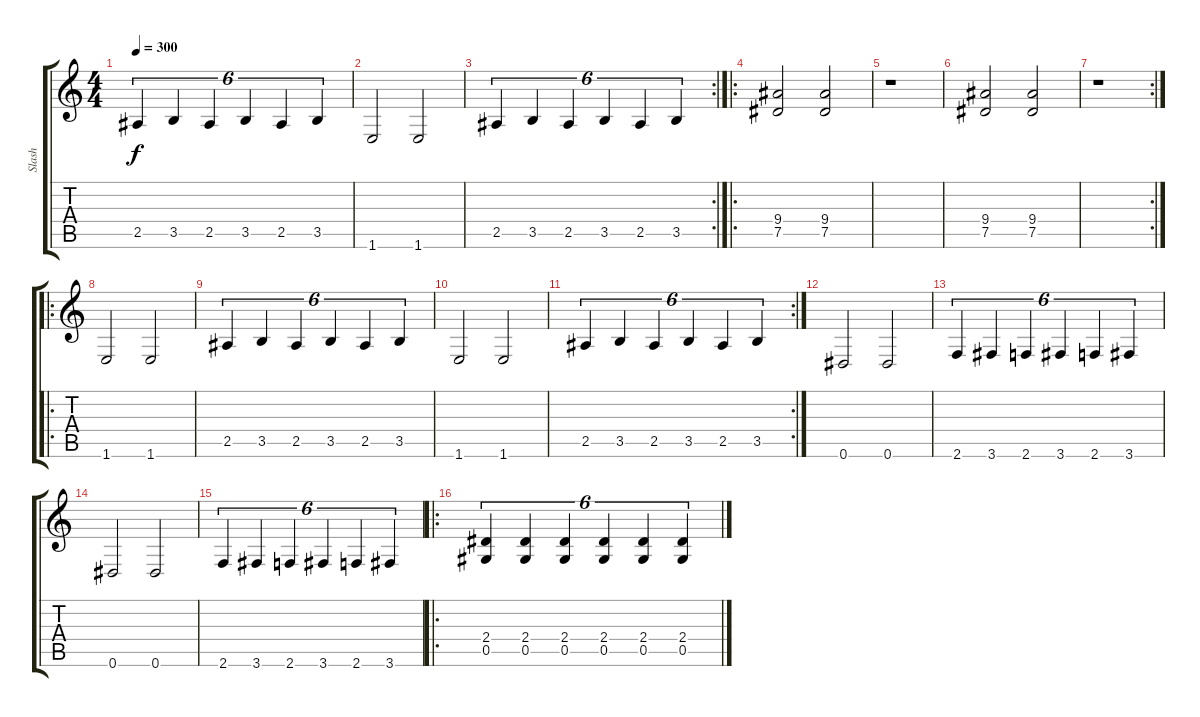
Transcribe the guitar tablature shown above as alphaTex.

\track ("Slash" "Slash") {instrument distortionguitar}
\staff {score tabs}
\tuning (Eb4 Bb3 Gb3 Db3 Ab2 Eb2) {hide}
\ts (4 4)
\tempo 300
\clef g2
\ks c
2.5.4{tu (6 4) dy f} 3.5.4{tu (6 4)} 2.5.4{tu (6 4)} 3.5.4{tu (6 4)} 2.5.4{tu (6 4)} 3.5.4{tu (6 4)} |
1.6.2 1.6.2 |
\rc 2
2.5.4{tu (6 4)} 3.5.4{tu (6 4)} 2.5.4{tu (6 4)} 3.5.4{tu (6 4)} 2.5.4{tu (6 4)} 3.5.4{tu (6 4)} |
\ro
(9.4 7.5).2 (9.4 7.5).2 |
r.1 |
(9.4 7.5).2 (9.4 7.5).2 |
\rc 2
r.1 |
\ro
1.6.2 1.6.2 |
2.5.4{tu (6 4)} 3.5.4{tu (6 4)} 2.5.4{tu (6 4)} 3.5.4{tu (6 4)} 2.5.4{tu (6 4)} 3.5.4{tu (6 4)} |
1.6.2 1.6.2 |
\rc 2
2.5.4{tu (6 4)} 3.5.4{tu (6 4)} 2.5.4{tu (6 4)} 3.5.4{tu (6 4)} 2.5.4{tu (6 4)} 3.5.4{tu (6 4)} |
0.6.2 0.6.2 |
2.6.4{tu (6 4)} 3.6.4{tu (6 4)} 2.6.4{tu (6 4)} 3.6.4{tu (6 4)} 2.6.4{tu (6 4)} 3.6.4{tu (6 4)} |
0.6.2 0.6.2 |
2.6.4{tu (6 4)} 3.6.4{tu (6 4)} 2.6.4{tu (6 4)} 3.6.4{tu (6 4)} 2.6.4{tu (6 4)} 3.6.4{tu (6 4)} |
\ro
(2.4 0.5).4{tu (6 4)} (2.4 0.5).4{tu (6 4)} (2.4 0.5).4{tu (6 4)} (2.4 0.5).4{tu (6 4)} (2.4 0.5).4{tu (6 4)} (2.4 0.5).4{tu (6 4)}
